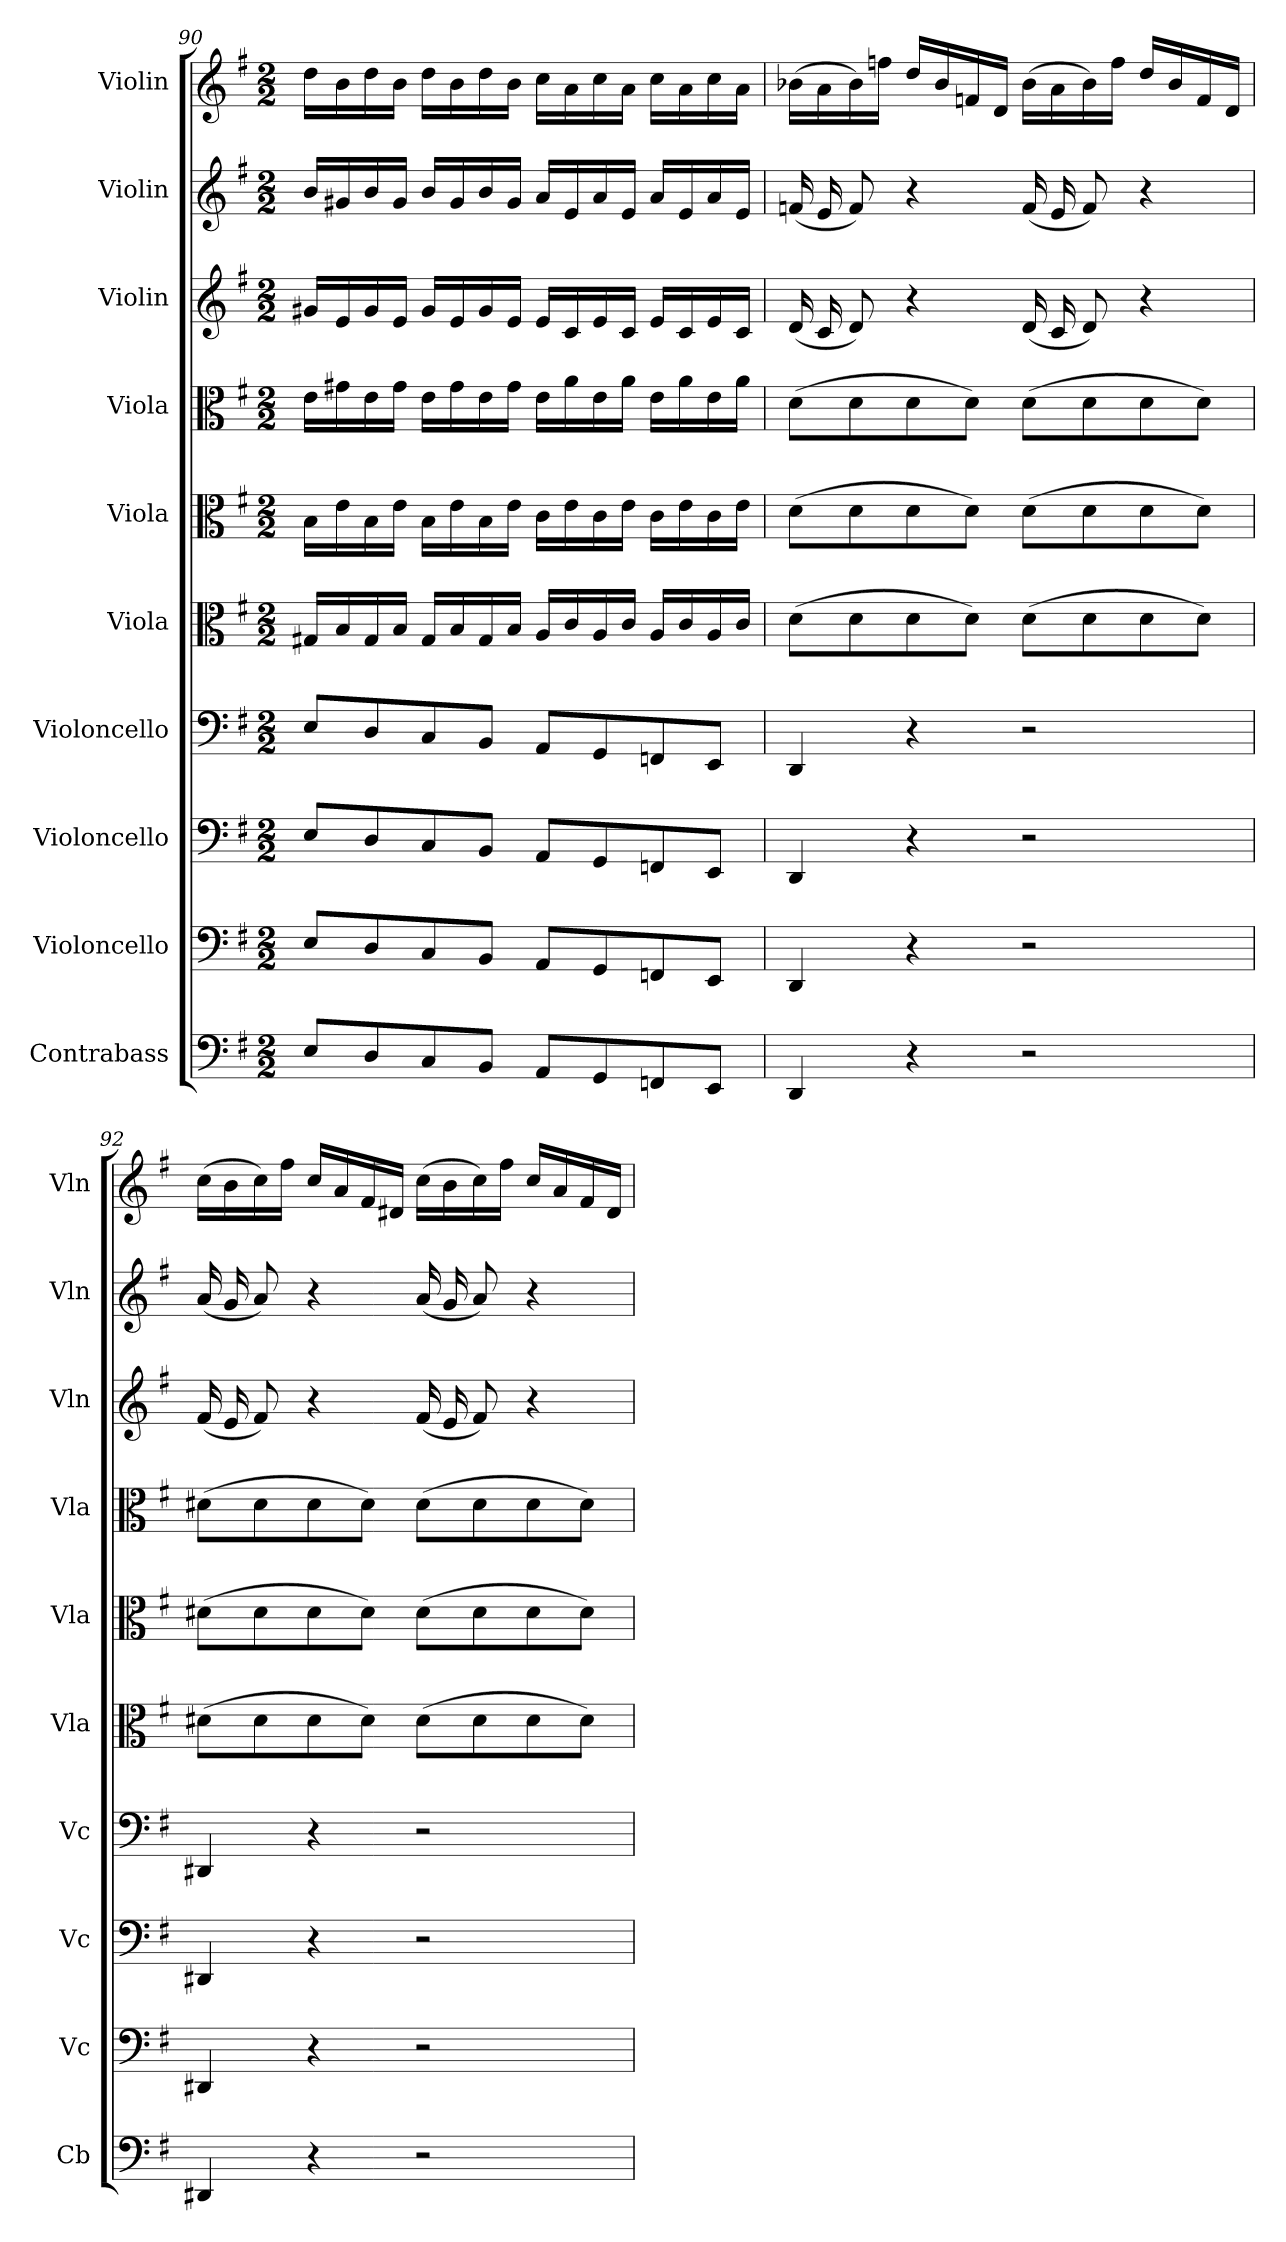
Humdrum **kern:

**kern	**kern	**kern	**kern	**kern	**kern	**kern	**kern	**kern	**kern
*part10	*part9	*part8	*part7	*part6	*part5	*part4	*part3	*part2	*part1
*staff10	*staff9	*staff8	*staff7	*staff6	*staff5	*staff4	*staff3	*staff2	*staff1
*I"Contrabass	*I"Violoncello	*I"Violoncello	*I"Violoncello	*I"Viola	*I"Viola	*I"Viola	*I"Violin	*I"Violin	*I"Violin
*I'Cb	*I'Vc	*I'Vc	*I'Vc	*I'Vla	*I'Vla	*I'Vla	*I'Vln	*I'Vln	*I'Vln
*clefF4	*clefF4	*clefF4	*clefF4	*clefC3	*clefC3	*clefC3	*clefG2	*clefG2	*clefG2
*k[f#]	*k[f#]	*k[f#]	*k[f#]	*k[f#]	*k[f#]	*k[f#]	*k[f#]	*k[f#]	*k[f#]
*G:	*G:	*G:	*G:	*G:	*G:	*G:	*G:	*G:	*G:
*M2/2	*M2/2	*M2/2	*M2/2	*M2/2	*M2/2	*M2/2	*M2/2	*M2/2	*M2/2
=90	=90	=90	=90	=90	=90	=90	=90	=90	=90
8E/L	8E/L	8E/L	8E/L	16G#X/LL	16B\LL	16e\LL	16g#X/LL	16b/LL	16dd\LL
.	.	.	.	16B/	16e\	16g#X\	16e/	16g#X/	16b\
8D/	8D/	8D/	8D/	16G#/	16B\	16e\	16g#/	16b/	16dd\
.	.	.	.	16B/JJ	16e\JJ	16g#\JJ	16e/JJ	16g#/JJ	16b\JJ
8C/	8C/	8C/	8C/	16G#/LL	16B\LL	16e\LL	16g#/LL	16b/LL	16dd\LL
.	.	.	.	16B/	16e\	16g#\	16e/	16g#/	16b\
8BB/J	8BB/J	8BB/J	8BB/J	16G#/	16B\	16e\	16g#/	16b/	16dd\
.	.	.	.	16B/JJ	16e\JJ	16g#\JJ	16e/JJ	16g#/JJ	16b\JJ
8AA/L	8AA/L	8AA/L	8AA/L	16A/LL	16c\LL	16e\LL	16e/LL	16a/LL	16cc\LL
.	.	.	.	16c/	16e\	16a\	16c/	16e/	16a\
8GG/	8GG/	8GG/	8GG/	16A/	16c\	16e\	16e/	16a/	16cc\
.	.	.	.	16c/JJ	16e\JJ	16a\JJ	16c/JJ	16e/JJ	16a\JJ
8FFn/	8FFn/	8FFn/	8FFn/	16A/LL	16c\LL	16e\LL	16e/LL	16a/LL	16cc\LL
.	.	.	.	16c/	16e\	16a\	16c/	16e/	16a\
8EE/J	8EE/J	8EE/J	8EE/J	16A/	16c\	16e\	16e/	16a/	16cc\
.	.	.	.	16c/JJ	16e\JJ	16a\JJ	16c/JJ	16e/JJ	16a\JJ
=91	=91	=91	=91	=91	=91	=91	=91	=91	=91
4DD/	4DD/	4DD/	4DD/	(8d\L	(8d\L	(8d\L	(16d/	(16fn/	(16b-X\LL
.	.	.	.	.	.	.	16c/	16e/	16a\
.	.	.	.	8d\	8d\	8d\	8d/)	8f/)	16b-\)
.	.	.	.	.	.	.	.	.	16ffn\JJ
4r	4r	4r	4r	8d\	8d\	8d\	4r	4r	16dd/LL
.	.	.	.	.	.	.	.	.	16b-/
.	.	.	.	8d\J)	8d\J)	8d\J)	.	.	16fn/
.	.	.	.	.	.	.	.	.	16d/JJ
2r	2r	2r	2r	(8d\L	(8d\L	(8d\L	(16d/	(16f/	(16b-\LL
.	.	.	.	.	.	.	16c/	16e/	16a\
.	.	.	.	8d\	8d\	8d\	8d/)	8f/)	16b-\)
.	.	.	.	.	.	.	.	.	16ff\JJ
.	.	.	.	8d\	8d\	8d\	4r	4r	16dd/LL
.	.	.	.	.	.	.	.	.	16b-/
.	.	.	.	8d\J)	8d\J)	8d\J)	.	.	16f/
.	.	.	.	.	.	.	.	.	16d/JJ
=92	=92	=92	=92	=92	=92	=92	=92	=92	=92
4DD#X/	4DD#X/	4DD#X/	4DD#X/	(8d#X\L	(8d#X\L	(8d#X\L	(16f#/	(16a/	(16cc\LL
.	.	.	.	.	.	.	16e/	16g/	16b\
.	.	.	.	8d#\	8d#\	8d#\	8f#/)	8a/)	16cc\)
.	.	.	.	.	.	.	.	.	16ff#\JJ
4r	4r	4r	4r	8d#\	8d#\	8d#\	4r	4r	16cc/LL
.	.	.	.	.	.	.	.	.	16a/
.	.	.	.	8d#\J)	8d#\J)	8d#\J)	.	.	16f#/
.	.	.	.	.	.	.	.	.	16d#X/JJ
2r	2r	2r	2r	(8d#\L	(8d#\L	(8d#\L	(16f#/	(16a/	(16cc\LL
.	.	.	.	.	.	.	16e/	16g/	16b\
.	.	.	.	8d#\	8d#\	8d#\	8f#/)	8a/)	16cc\)
.	.	.	.	.	.	.	.	.	16ff#\JJ
.	.	.	.	8d#\	8d#\	8d#\	4r	4r	16cc/LL
.	.	.	.	.	.	.	.	.	16a/
.	.	.	.	8d#\J)	8d#\J)	8d#\J)	.	.	16f#/
.	.	.	.	.	.	.	.	.	16d#/JJ
=	=	=	=	=	=	=	=	=	=
*-	*-	*-	*-	*-	*-	*-	*-	*-	*-
